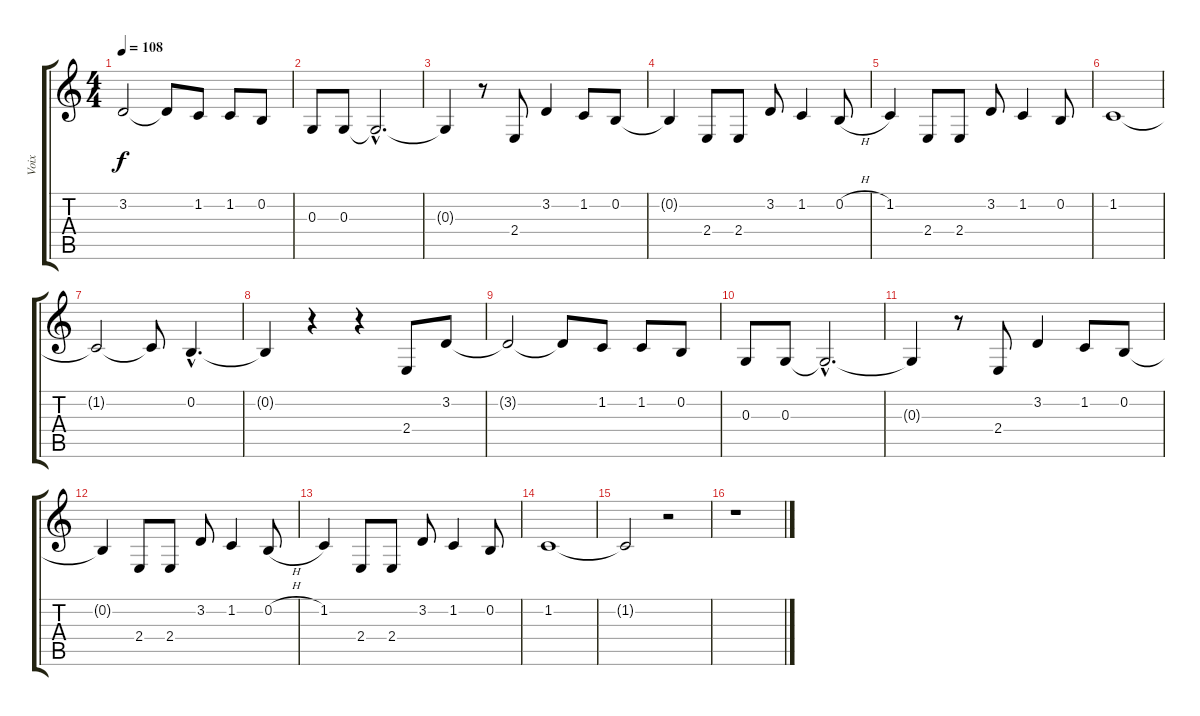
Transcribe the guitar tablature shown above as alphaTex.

\track ("Voix" "Voix") {instrument choiraahs}
\staff {score tabs}
\tuning (E4 B3 G3 D3 A2 E2) {hide}
\ts (4 4)
\tempo 108
\clef g2
\ks c
3.2{t}.2{dy f} 3.2{t}.8 1.2.8 1.2.8 0.2.8 |
0.3.8 0.3.8 0.3{hac t}.2{d} |
0.3{t}.4 r.8 2.4.8 3.2.4 1.2.8 0.2.8 |
0.2{t}.4 2.4.8 2.4.8 3.2.8 1.2.4 0.2{h}.8 |
1.2.4 2.4.8 2.4.8 3.2.8 1.2.4 0.2.8 |
1.2.1 |
1.2{t}.2 1.2{t}.8 0.2{hac}.4{d} |
0.2{t}.4 r.4 r.4 2.4.8 3.2.8 |
3.2{t}.2 3.2{t}.8 1.2.8 1.2.8 0.2.8 |
0.3.8 0.3.8 0.3{hac t}.2{d} |
0.3{t}.4 r.8 2.4.8 3.2.4 1.2.8 0.2.8 |
0.2{t}.4 2.4.8 2.4.8 3.2.8 1.2.4 0.2{h}.8 |
1.2.4 2.4.8 2.4.8 3.2.8 1.2.4 0.2.8 |
1.2.1 |
1.2{t}.2 r.2 |
r.1
